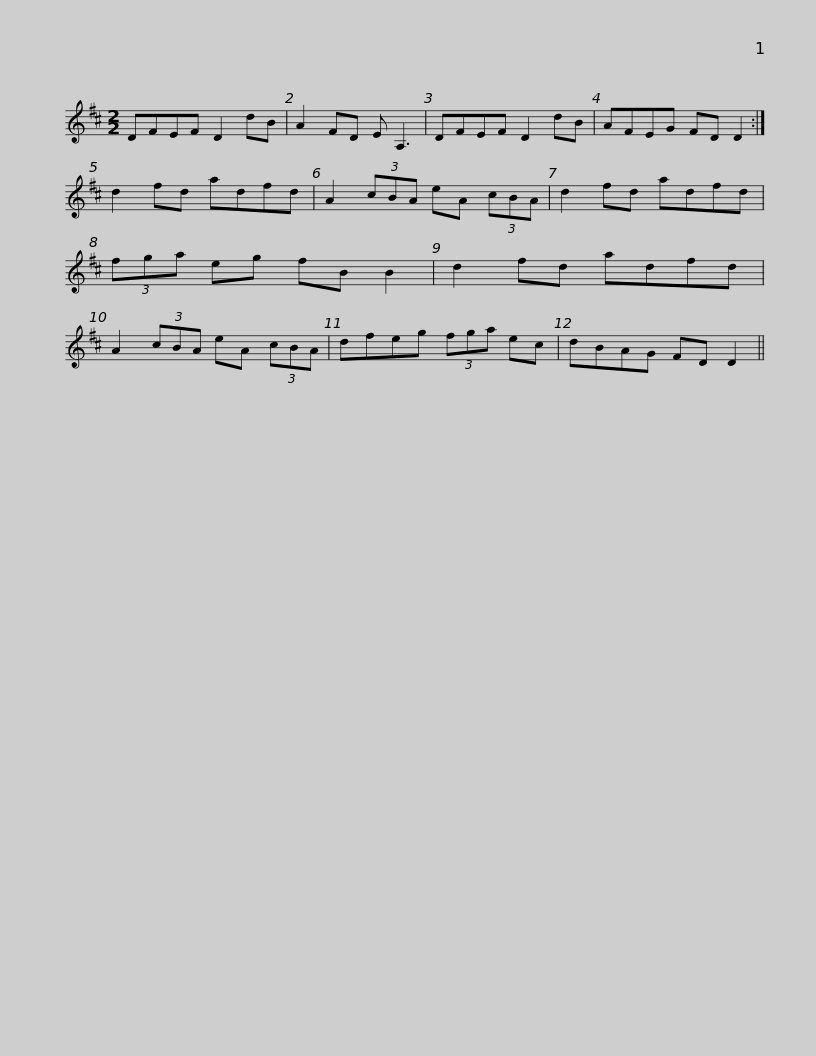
X:1
L:1/8
M:2/2
I:linebreak $
K:D
V:1 treble
V:1
 DFEF D2 dB | A2 FD E A,3 | DFEF D2 dB | AFEG FD D2 :| d2 fd adfd | %5
 A2 (3cBA eA (3cBA |$ d2 fd adfd | (3fga eg fB B2 | d2 fd adfd | A2 (3cBA eA (3cBA | %10
 dfeg (3fga ec |$ dBAG FD D2 || %12
